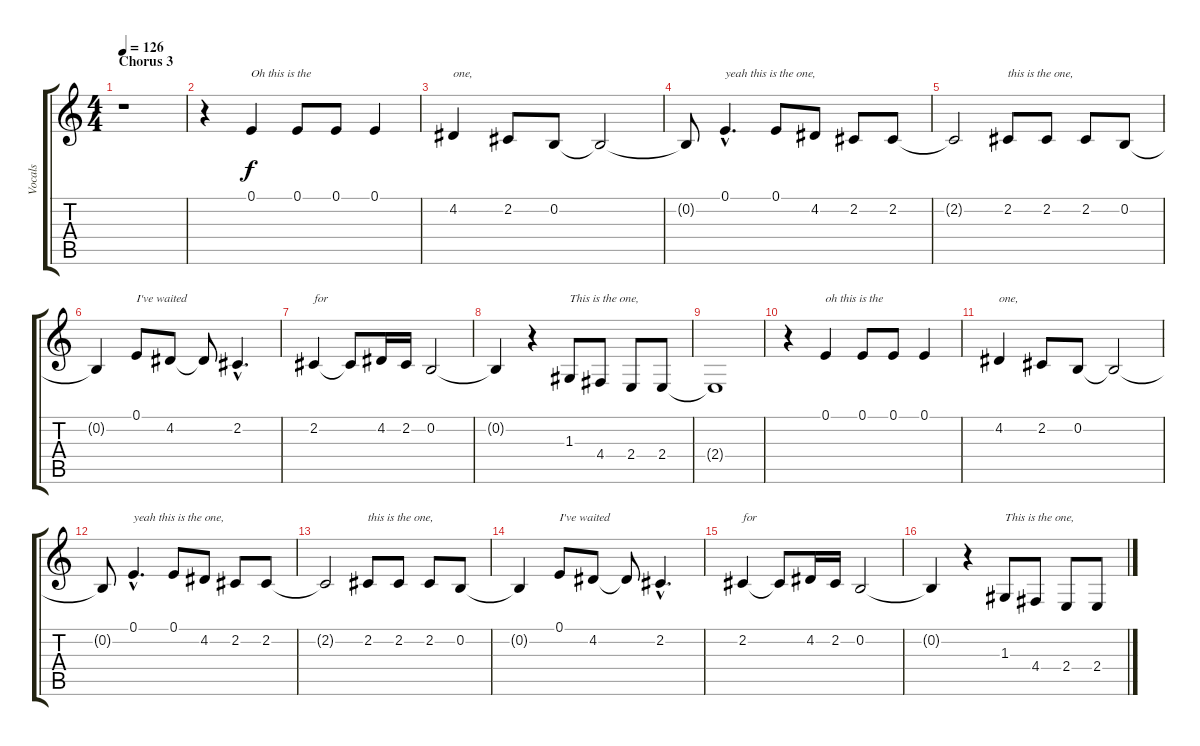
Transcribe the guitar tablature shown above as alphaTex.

\track ("Vocals" "Vocals") {instrument tenorsax}
\staff {score tabs}
\tuning (E4 B3 G3 D3 A2 E2) {hide}
\ts (4 4)
\section ("" "Chorus 3")
\tempo 126
\clef g2
\ks c
r.1{dy f} |
r.4 0.1.4{txt "Oh this is the"} 0.1.8 0.1.8 0.1.4 |
4.2.4{txt "one,"} 2.2.8 0.2.8 0.2{t}.2 |
0.2{t}.8 0.1{hac}.4{d txt "yeah this is the one,"} 0.1.8 4.2.8 2.2.8 2.2.8 |
2.2{t}.2 2.2.8{txt "this is the one,"} 2.2.8 2.2.8 0.2.8 |
0.2{t}.4 0.1.8{txt "I've waited"} 4.2.8 4.2{t}.8 2.2{hac}.4{d} |
2.2.4{txt "for"} 2.2{t}.8 4.2.16 2.2.16 0.2.2 |
0.2{t}.4 r.4 1.3.8{txt "This is the one,"} 4.4.8 2.4.8 2.4.8 |
2.4{t}.1 |
r.4 0.1.4{txt "oh this is the"} 0.1.8 0.1.8 0.1.4 |
4.2.4{txt "one,"} 2.2.8 0.2.8 0.2{t}.2 |
0.2{t}.8 0.1{hac}.4{d txt "yeah this is the one,"} 0.1.8 4.2.8 2.2.8 2.2.8 |
2.2{t}.2 2.2.8{txt "this is the one,"} 2.2.8 2.2.8 0.2.8 |
0.2{t}.4 0.1.8{txt "I've waited"} 4.2.8 4.2{t}.8 2.2{hac}.4{d} |
2.2.4{txt "for"} 2.2{t}.8 4.2.16 2.2.16 0.2.2 |
0.2{t}.4 r.4 1.3.8{txt "This is the one,"} 4.4.8 2.4.8 2.4.8
